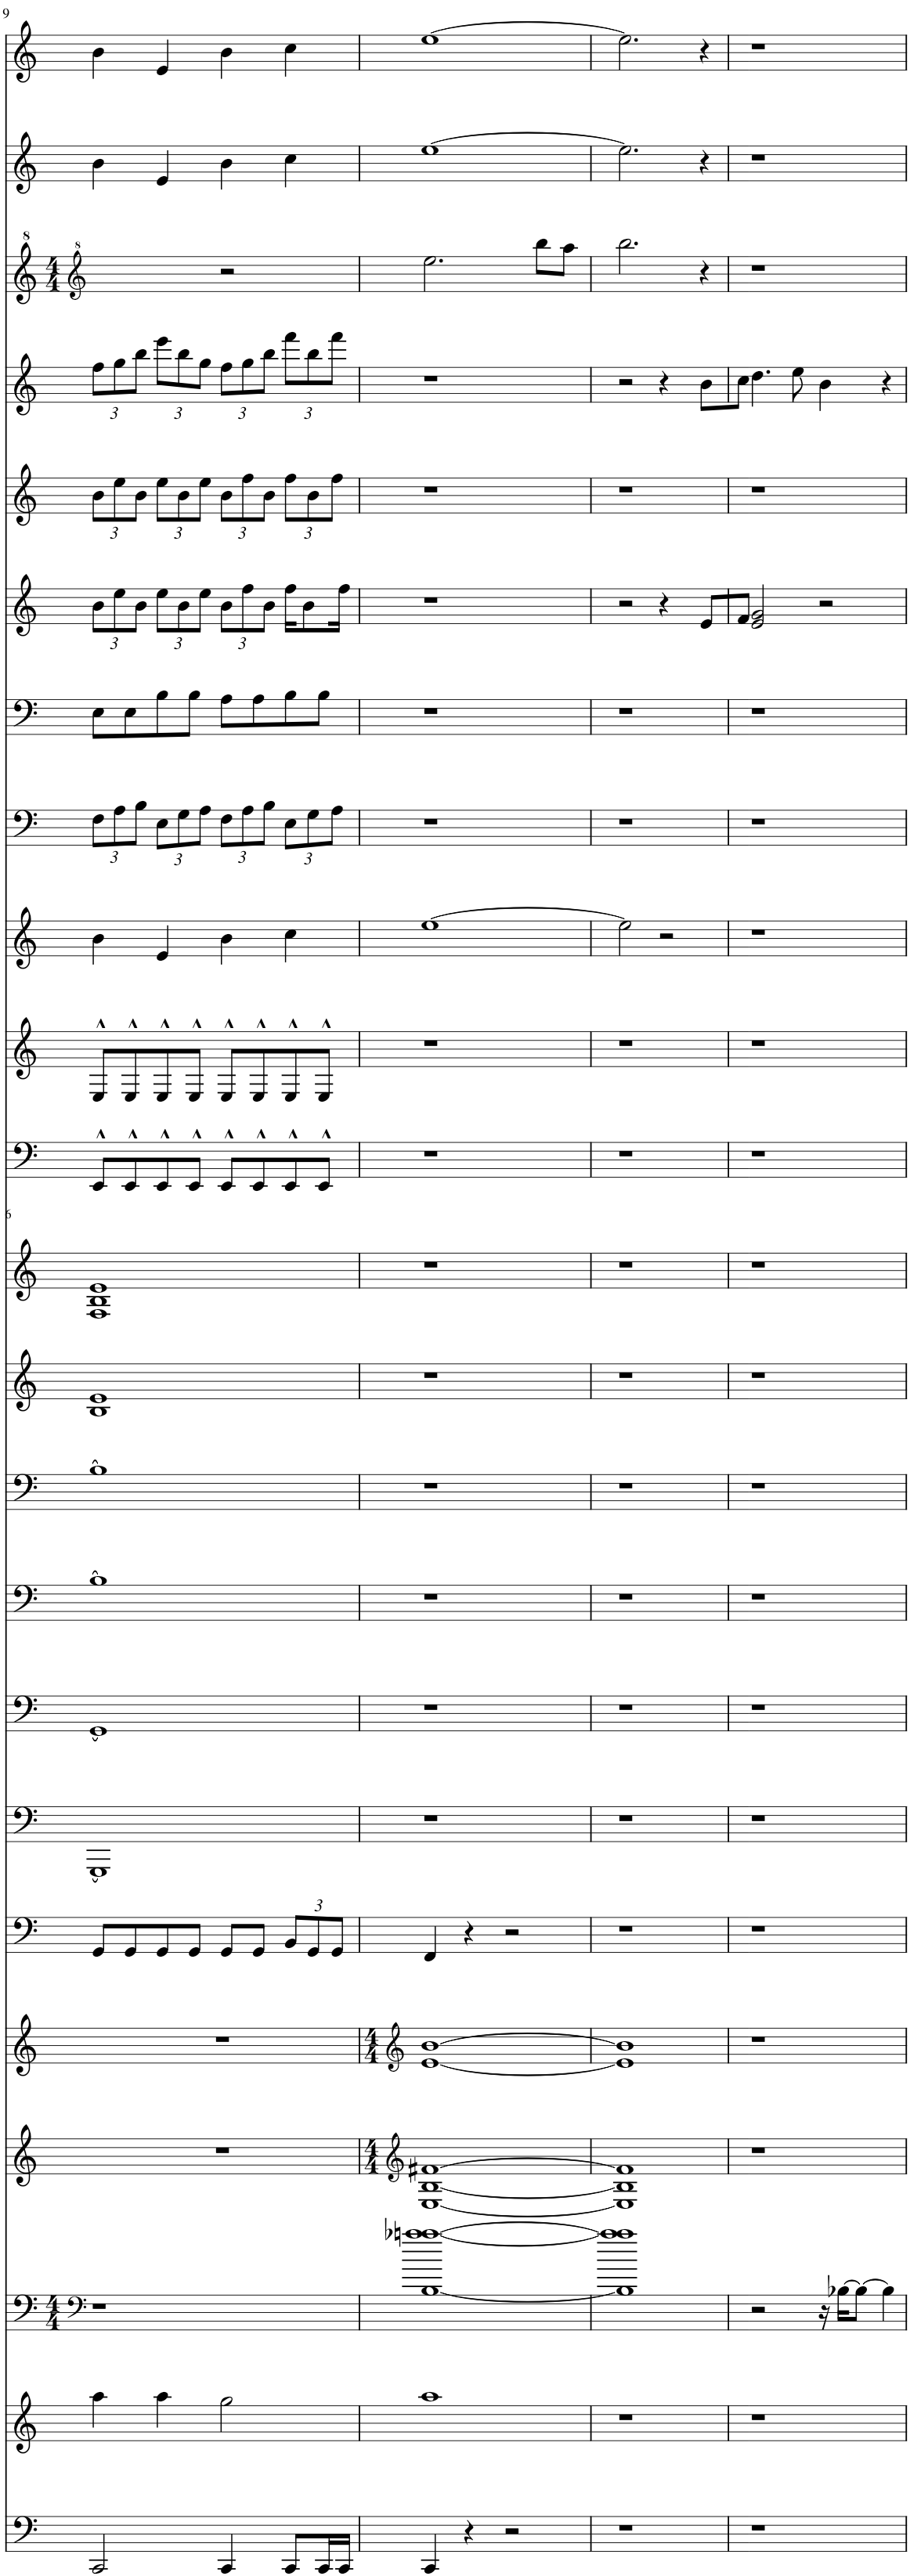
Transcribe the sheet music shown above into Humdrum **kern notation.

**kern	**kern	**kern	**kern	**kern	**kern	**kern	**kern	**kern	**kern	**kern	**kern	**kern	**kern	**kern	**kern	**kern	**kern	**kern	**kern	**kern	**kern	**kern
*part23	*part22	*part21	*part20	*part19	*part18	*part17	*part16	*part15	*part14	*part13	*part12	*part11	*part10	*part9	*part8	*part7	*part6	*part5	*part4	*part3	*part2	*part1
*staff23	*staff22	*staff21	*staff20	*staff19	*staff18	*staff17	*staff16	*staff15	*staff14	*staff13	*staff12	*staff11	*staff10	*staff9	*staff8	*staff7	*staff6	*staff5	*staff4	*staff3	*staff2	*staff1
*I"Bass Drum	*I"Triangle / Chimes	*I"Asian	*I"Celesta	*I"Vibraphone	*I"Timpani+	*I"Tuba	*I"B. Trombones	*I"Euphonium	*I"Trombones	*I"Trumpets	*I"Horns	*I"Baritone Sax	*I"Tenor Sax	*I"Alto Sax	*I"Bassoons	*I"B. Clarinet	*I"Clarinets	*I"Oboes	*I"Flutes	*I"P. Flute	*I"Trumpet II	*I"Trumpet I
*	*I'Ch	*	*	*	*	*	*	*	*	*	*	*	*	*	*	*	*	*	*	*	*	*
!!LO:PB:g=z
*clefF4	*clefG2	*clefF4	*clefG2	*clefG2	*clefF4	*clefF4	*clefF4	*clefF4	*clefF4	*clefG2	*clefG2	*clefF4	*clefG2	*clefG2	*clefF4	*clefF4	*clefG2	*clefG2	*clefG2	*clefG^2	*clefG2	*clefG2
*k[]	*k[]	*k[]	*k[]	*k[]	*k[]	*k[]	*k[]	*k[]	*k[]	*k[]	*k[]	*k[]	*k[]	*k[]	*k[]	*k[]	*k[]	*k[]	*k[]	*k[]	*k[]	*k[]
*M4/4	*M4/4	*M4/4	*M4/4	*M4/4	*M4/4	*M4/4	*M4/4	*M4/4	*M4/4	*M4/4	*M4/4	*M4/4	*M4/4	*M4/4	*M4/4	*M4/4	*M4/4	*M4/4	*M4/4	*M4/4	*M4/4	*M4/4
*	*	*	*	*	*	*	*	*	*	*	*	*	*	*	*Xbrackettup	*	*Xbrackettup	*Xbrackettup	*Xbrackettup	*	*	*
=9	=9	=9	=9	=9	=9	=9	=9	=9	=9	=9	=9	=9	=9	=9	=9	=9	=9	=9	=9	=9	=9	=9
2CC/	4aa\	1r	1r	1r	8GG/L	1GGG]	1GG]	1B]	1B]	1B] 1e]	1F#] 1B] 1e]	8EE^^/L	8E^^/L	4b\	12F\L	8E\L	12b\L	12b\L	12ff\L	2ryy	4b\	4b\
.	.	.	.	.	.	.	.	.	.	.	.	.	.	.	12A\	.	12ee\	12ee\	12gg\	.	.	.
.	.	.	.	.	8GG/	.	.	.	.	.	.	8EE^^/	8E^^/	.	.	8E\	.	.	.	.	.	.
.	.	.	.	.	.	.	.	.	.	.	.	.	.	.	12B\J	.	12b\J	12b\J	12bb\J	.	.	.
.	4aa\	.	.	.	8GG/	.	.	.	.	.	.	8EE^^/	8E^^/	4e/	12E\L	8B\	12ee\L	12ee\L	12eee\L	.	4e/	4e/
.	.	.	.	.	.	.	.	.	.	.	.	.	.	.	12G\	.	12b\	12b\	12bb\	.	.	.
.	.	.	.	.	8GG/J	.	.	.	.	.	.	8EE^^/J	8E^^/J	.	.	8B\J	.	.	.	.	.	.
.	.	.	.	.	.	.	.	.	.	.	.	.	.	.	12A\J	.	12ee\J	12ee\J	12gg\J	.	.	.
4CC/	2gg\	.	.	.	8GG/L	.	.	.	.	.	.	8EE^^/L	8E^^/L	4b\	12F\L	8A\L	12b\L	12b\L	12ff\L	2r	4b\	4b\
.	.	.	.	.	.	.	.	.	.	.	.	.	.	.	12A\	.	12ff\	12ff\	12gg\	.	.	.
.	.	.	.	.	8GG/J	.	.	.	.	.	.	8EE^^/	8E^^/	.	.	8A\	.	.	.	.	.	.
.	.	.	.	.	.	.	.	.	.	.	.	.	.	.	12B\J	.	12b\J	12b\J	12bb\J	.	.	.
*	*	*	*	*	*Xbrackettup	*	*	*	*	*	*	*	*	*	*	*	*	*	*	*	*	*
8CC/L	.	.	.	.	12BB/L	.	.	.	.	.	.	8EE^^/	8E^^/	4cc\	12E\L	8B\	16ff\KL	12ff\L	12fff\L	.	4cc\	4cc\
.	.	.	.	.	.	.	.	.	.	.	.	.	.	.	.	.	8b\	.	.	.	.	.
.	.	.	.	.	12GG/	.	.	.	.	.	.	.	.	.	12G\	.	.	12b\	12bb\	.	.	.
16CC/L	.	.	.	.	.	.	.	.	.	.	.	8EE^^/J	8E^^/J	.	.	8B\J	.	.	.	.	.	.
.	.	.	.	.	12GG/J	.	.	.	.	.	.	.	.	.	12A\J	.	.	12ff\J	12fff\J	.	.	.
16CC/JJ	.	.	.	.	.	.	.	.	.	.	.	.	.	.	.	.	16ff\Jk	.	.	.	.	.
=10	=10	=10	=10	=10	=10	=10	=10	=10	=10	=10	=10	=10	=10	=10	=10	=10	=10	=10	=10	=10	=10	=10
*	*	*	*clefG2	*clefG2	*	*	*	*	*	*	*	*	*	*	*	*	*	*	*	*	*	*
*	*	*	*M4/4	*M4/4	*	*	*	*	*	*	*	*	*	*	*	*	*	*	*	*	*	*
4CC/	1aa	[1B [1aa-X [1aan	[1E [1B [1f#X	[1e [1b	4FF/	1r	1r	1r	1r	1r	1r	1r	1r	[1ee	1r	1r	1r	1r	1r	2.eee\	[1ee	[1ee
4r	.	.	.	.	4r	.	.	.	.	.	.	.	.	.	.	.	.	.	.	.	.	.
2r	.	.	.	.	2r	.	.	.	.	.	.	.	.	.	.	.	.	.	.	.	.	.
.	.	.	.	.	.	.	.	.	.	.	.	.	.	.	.	.	.	.	.	8bbb\L	.	.
.	.	.	.	.	.	.	.	.	.	.	.	.	.	.	.	.	.	.	.	8aaa\J	.	.
=11	=11	=11	=11	=11	=11	=11	=11	=11	=11	=11	=11	=11	=11	=11	=11	=11	=11	=11	=11	=11	=11	=11
1r	1r	1B] 1aa-] 1aa]	1E] 1B] 1f#]	1e] 1b]	1r	1r	1r	1r	1r	1r	1r	1r	1r	2ee\]	1r	1r	2r	1r	2r	2.bbb\	2.ee\]	2.ee\]
.	.	.	.	.	.	.	.	.	.	.	.	.	.	2r	.	.	4r	.	4r	.	.	.
.	.	.	.	.	.	.	.	.	.	.	.	.	.	.	.	.	8e/L	.	8b\L	4r	4r	4r
.	.	.	.	.	.	.	.	.	.	.	.	.	.	.	.	.	8f/J	.	8cc\J	.	.	.
=12	=12	=12	=12	=12	=12	=12	=12	=12	=12	=12	=12	=12	=12	=12	=12	=12	=12	=12	=12	=12	=12	=12
1r	1r	2r	1r	1r	1r	1r	1r	1r	1r	1r	1r	1r	1r	1r	1r	1r	2e/ 2g/	1r	4.dd\	1r	1r	1r
.	.	.	.	.	.	.	.	.	.	.	.	.	.	.	.	.	.	.	8ee\	.	.	.
.	.	16r	.	.	.	.	.	.	.	.	.	.	.	.	.	.	2r	.	4b\	.	.	.
.	.	[16B-X\KL	.	.	.	.	.	.	.	.	.	.	.	.	.	.	.	.	.	.	.	.
.	.	8B-\J_	.	.	.	.	.	.	.	.	.	.	.	.	.	.	.	.	.	.	.	.
.	.	4B-\]	.	.	.	.	.	.	.	.	.	.	.	.	.	.	.	.	4r	.	.	.
=	=	=	=	=	=	=	=	=	=	=	=	=	=	=	=	=	=	=	=	=	=	=
*-	*-	*-	*-	*-	*-	*-	*-	*-	*-	*-	*-	*-	*-	*-	*-	*-	*-	*-	*-	*-	*-	*-
